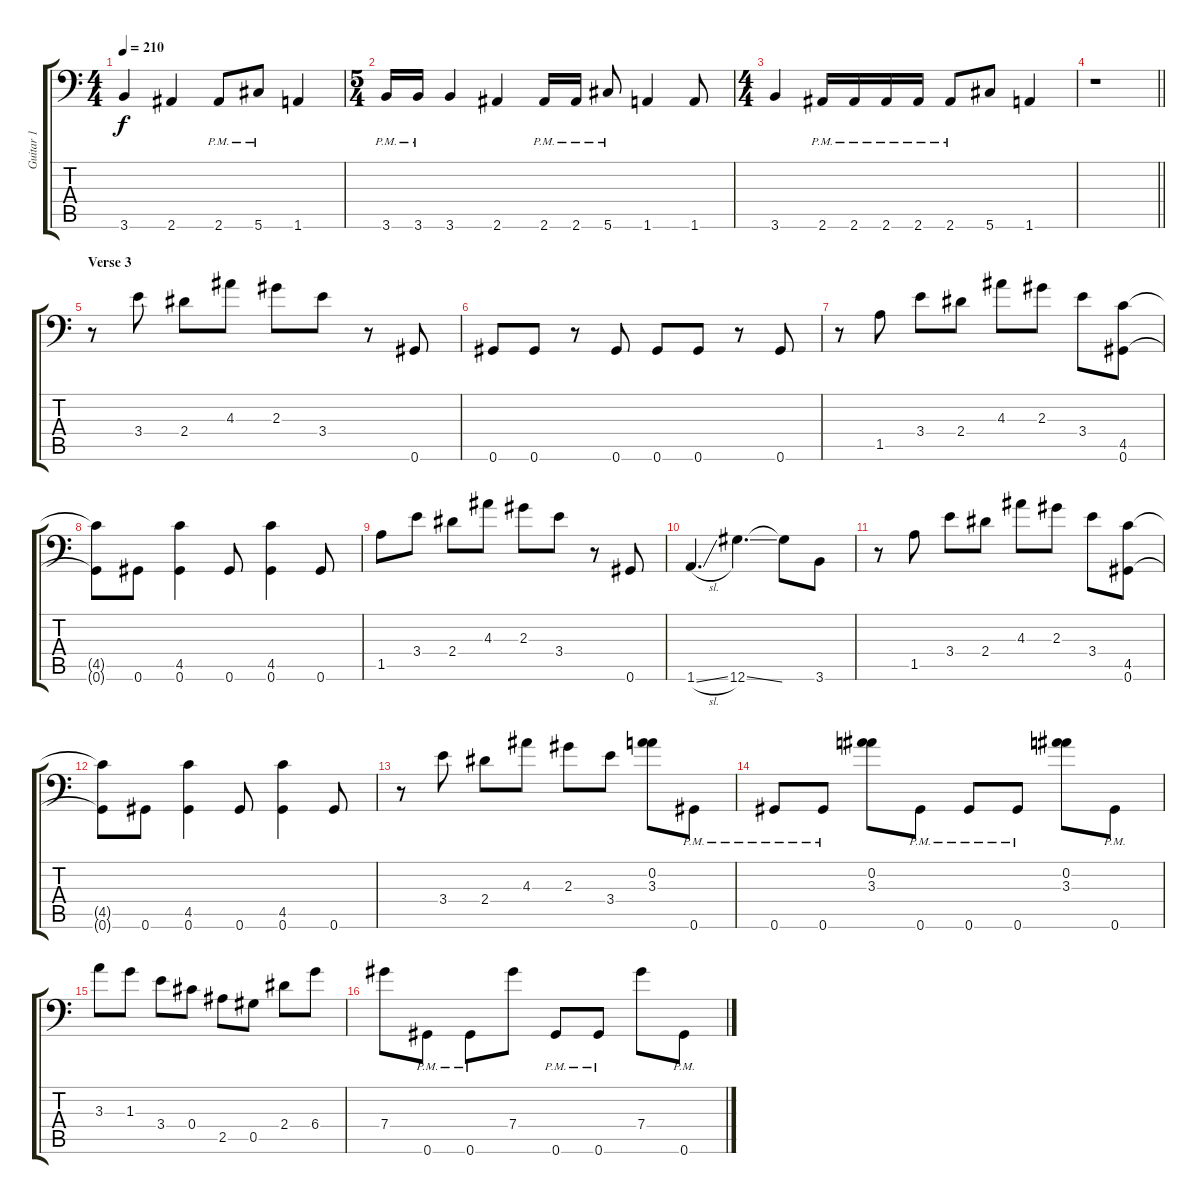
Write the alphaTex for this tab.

\track ("Guitar 1" "Guitar 1") {instrument distortionguitar}
\staff {score tabs}
\tuning (Eb4 Bb3 Gb3 Db3 Ab2 Ab1) {hide}
\ts (4 4)
\tempo 210
\clef f4
\ks c
3.6.4{dy f} 2.6.4 2.6{pm}.8 5.6{pm}.8 1.6.4 |
\ts (5 4)
3.6{pm}.16 3.6{pm}.16 3.6.4 2.6.4 2.6{pm}.16 2.6{pm}.16 5.6{pm}.8 1.6.4 1.6.8 |
\ts (4 4)
3.6.4 2.6{pm}.16 2.6{pm}.16 2.6{pm}.16 2.6{pm}.16 2.6{pm}.8 5.6.8 1.6.4 |
\barLineRight lightlight
r.1 |
\section ("" "Verse 3")
r.8 3.4.8 2.4.8 4.3.8 2.3.8 3.4.8 r.8 0.6.8 |
0.6.8 0.6.8 r.8 0.6.8 0.6.8 0.6.8 r.8 0.6.8 |
r.8 1.5.8 3.4.8 2.4.8 4.3.8 2.3.8 3.4.8 (4.5 0.6).8 |
(4.5{t} 0.6{t}).8 0.6.8 (4.5 0.6).4 0.6.8 (4.5 0.6).4 0.6.8 |
1.5.8 3.4.8 2.4.8 4.3.8 2.3.8 3.4.8 r.8 0.6.8 |
1.6{sl}.4{d} 12.6{ss}.4{d} 12.6{t}.8 3.6.8 |
r.8 1.5.8 3.4.8 2.4.8 4.3.8 2.3.8 3.4.8 (4.5 0.6).8 |
(4.5{t} 0.6{t}).8 0.6.8 (4.5 0.6).4 0.6.8 (4.5 0.6).4 0.6.8 |
r.8 3.4.8 2.4.8 4.3.8 2.3.8 3.4.8 (0.2 3.3).8 0.6{pm}.8 |
0.6{pm}.8 0.6{pm}.8 (0.2 3.3).8 0.6{pm}.8 0.6{pm}.8 0.6{pm}.8 (0.2 3.3).8 0.6{pm}.8 |
3.3.8 1.3.8 3.4.8 0.4.8 2.5.8 0.5.8 2.4.8 6.4.8 |
7.4.8 0.6{pm}.8 0.6{pm}.8 7.4.8 0.6{pm}.8 0.6{pm}.8 7.4.8 0.6{pm}.8
